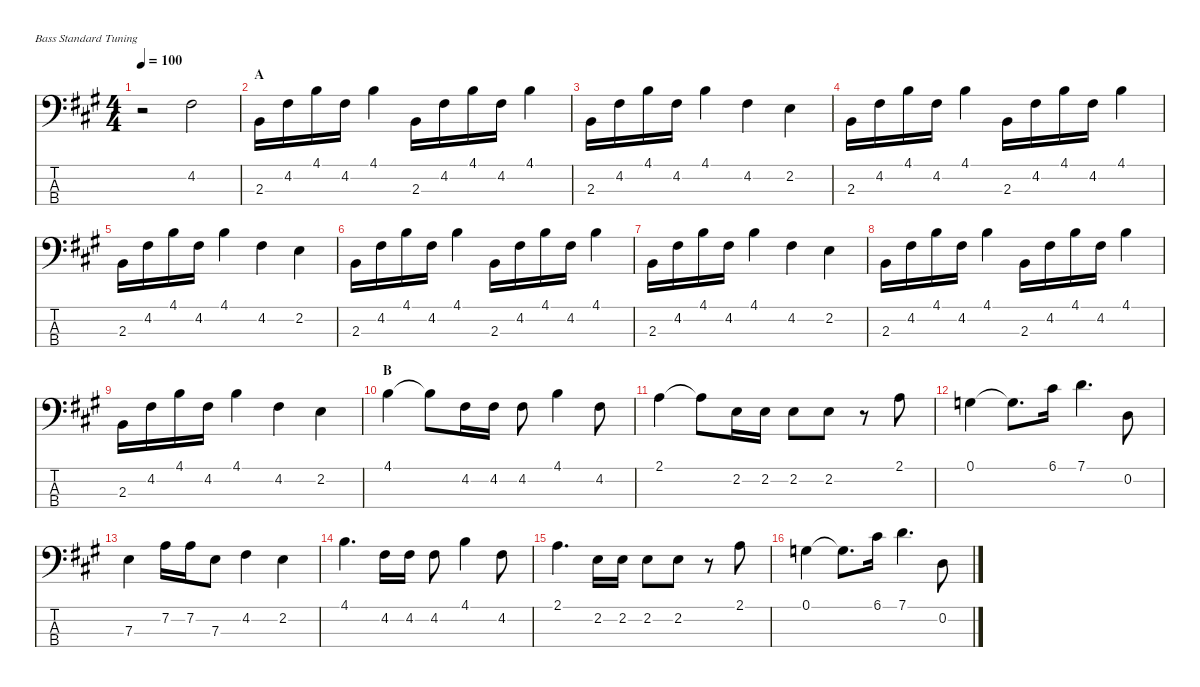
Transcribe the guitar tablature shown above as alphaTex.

\defaultSystemsLayout 4
\hideDynamics
\bracketExtendMode nobrackets
\singleTrackTrackNamePolicy hidden
\multiTrackTrackNamePolicy hidden
\otherSystemsTrackNameOrientation horizontal
\track ("Bass" "ac.bs.") {instrument acousticbass}
\staff {score tabs}
\tuning (G2 D2 A1 E1)
\ts (4 4)
\tempo 100
\clef f4
\ks a
r.2{dy f instrument acousticbass beam Down} 4.2{acc #}.2{beam Down} |
\section ("" "A")
2.3{acc forcenatural}.16{beam Down} 4.2{acc #}.16{beam Down} 4.1{acc forcenatural}.16{beam Down} 4.2{acc #}.16{beam Down} 4.1{acc forcenatural}.4{beam Down} 2.3{acc forcenatural}.16{beam Down} 4.2{acc #}.16{beam Down} 4.1{acc forcenatural}.16{beam Down} 4.2{acc #}.16{beam Down} 4.1{acc forcenatural}.4{beam Down} |
2.3{acc forcenatural}.16{beam Down} 4.2{acc #}.16{beam Down} 4.1{acc forcenatural}.16{beam Down} 4.2{acc #}.16{beam Down} 4.1{acc forcenatural}.4{beam Down} 4.2{acc #}.4{beam Down} 2.2{acc forcenatural}.4{beam Down} |
2.3{acc forcenatural}.16{beam Down} 4.2{acc #}.16{beam Down} 4.1{acc forcenatural}.16{beam Down} 4.2{acc #}.16{beam Down} 4.1{acc forcenatural}.4{beam Down} 2.3{acc forcenatural}.16{beam Down} 4.2{acc #}.16{beam Down} 4.1{acc forcenatural}.16{beam Down} 4.2{acc #}.16{beam Down} 4.1{acc forcenatural}.4{beam Down} |
2.3{acc forcenatural}.16{beam Down} 4.2{acc #}.16{beam Down} 4.1{acc forcenatural}.16{beam Down} 4.2{acc #}.16{beam Down} 4.1{acc forcenatural}.4{beam Down} 4.2{acc #}.4{beam Down} 2.2{acc forcenatural}.4{beam Down} |
2.3{acc forcenatural}.16{beam Down} 4.2{acc #}.16{beam Down} 4.1{acc forcenatural}.16{beam Down} 4.2{acc #}.16{beam Down} 4.1{acc forcenatural}.4{beam Down} 2.3{acc forcenatural}.16{beam Down} 4.2{acc #}.16{beam Down} 4.1{acc forcenatural}.16{beam Down} 4.2{acc #}.16{beam Down} 4.1{acc forcenatural}.4{beam Down} |
2.3{acc forcenatural}.16{beam Down} 4.2{acc #}.16{beam Down} 4.1{acc forcenatural}.16{beam Down} 4.2{acc #}.16{beam Down} 4.1{acc forcenatural}.4{beam Down} 4.2{acc #}.4{beam Down} 2.2{acc forcenatural}.4{beam Down} |
2.3{acc forcenatural}.16{beam Down} 4.2{acc #}.16{beam Down} 4.1{acc forcenatural}.16{beam Down} 4.2{acc #}.16{beam Down} 4.1{acc forcenatural}.4{beam Down} 2.3{acc forcenatural}.16{beam Down} 4.2{acc #}.16{beam Down} 4.1{acc forcenatural}.16{beam Down} 4.2{acc #}.16{beam Down} 4.1{acc forcenatural}.4{beam Down} |
2.3{acc forcenatural}.16{beam Down} 4.2{acc #}.16{beam Down} 4.1{acc forcenatural}.16{beam Down} 4.2{acc #}.16{beam Down} 4.1{acc forcenatural}.4{beam Down} 4.2{acc #}.4{beam Down} 2.2{acc forcenatural}.4{beam Down} |
\section ("" "B")
4.1{acc forcenatural}.4{beam Down} 4.1{t acc forcenatural}.8{beam Down} 4.2{acc #}.16{beam Down} 4.2{acc #}.16{beam Down} 4.2{acc #}.8{beam Down} 4.1{acc forcenatural}.4{beam Down} 4.2{acc #}.8{beam Down} |
2.1{acc forcenatural}.4{beam Down} 2.1{t acc forcenatural}.8{beam Down} 2.2{acc forcenatural}.16{beam Down} 2.2{acc forcenatural}.16{beam Down} 2.2{acc forcenatural}.8{beam Down} 2.2{acc forcenatural}.8{beam Down} r.8{beam Down} 2.1{acc forcenatural}.8{beam Down} |
0.1{acc forcenatural}.4{beam Down} 0.1{t acc forcenatural}.8{d beam Down} 6.1{acc #}.16{beam Down} 7.1{acc forcenatural}.4{d beam Down} 0.2{acc forcenatural}.8{beam Down} |
7.3{acc forcenatural}.4{beam Down} 7.2{acc forcenatural}.16{beam Down} 7.2{acc forcenatural}.16{beam Down} 7.3{acc forcenatural}.8{beam Down} 4.2{acc #}.4{beam Down} 2.2{acc forcenatural}.4{beam Down} |
4.1{acc forcenatural}.4{d beam Down} 4.2{acc #}.16{beam Down} 4.2{acc #}.16{beam Down} 4.2{acc #}.8{beam Down} 4.1{acc forcenatural}.4{beam Down} 4.2{acc #}.8{beam Down} |
2.1{acc forcenatural}.4{d beam Down} 2.2{acc forcenatural}.16{beam Down} 2.2{acc forcenatural}.16{beam Down} 2.2{acc forcenatural}.8{beam Down} 2.2{acc forcenatural}.8{beam Down} r.8{beam Down} 2.1{acc forcenatural}.8{beam Down} |
0.1{acc forcenatural}.4{beam Down} 0.1{t acc forcenatural}.8{d beam Down} 6.1{acc #}.16{beam Down} 7.1{acc forcenatural}.4{d beam Down} 0.2{acc forcenatural}.8{beam Down}
